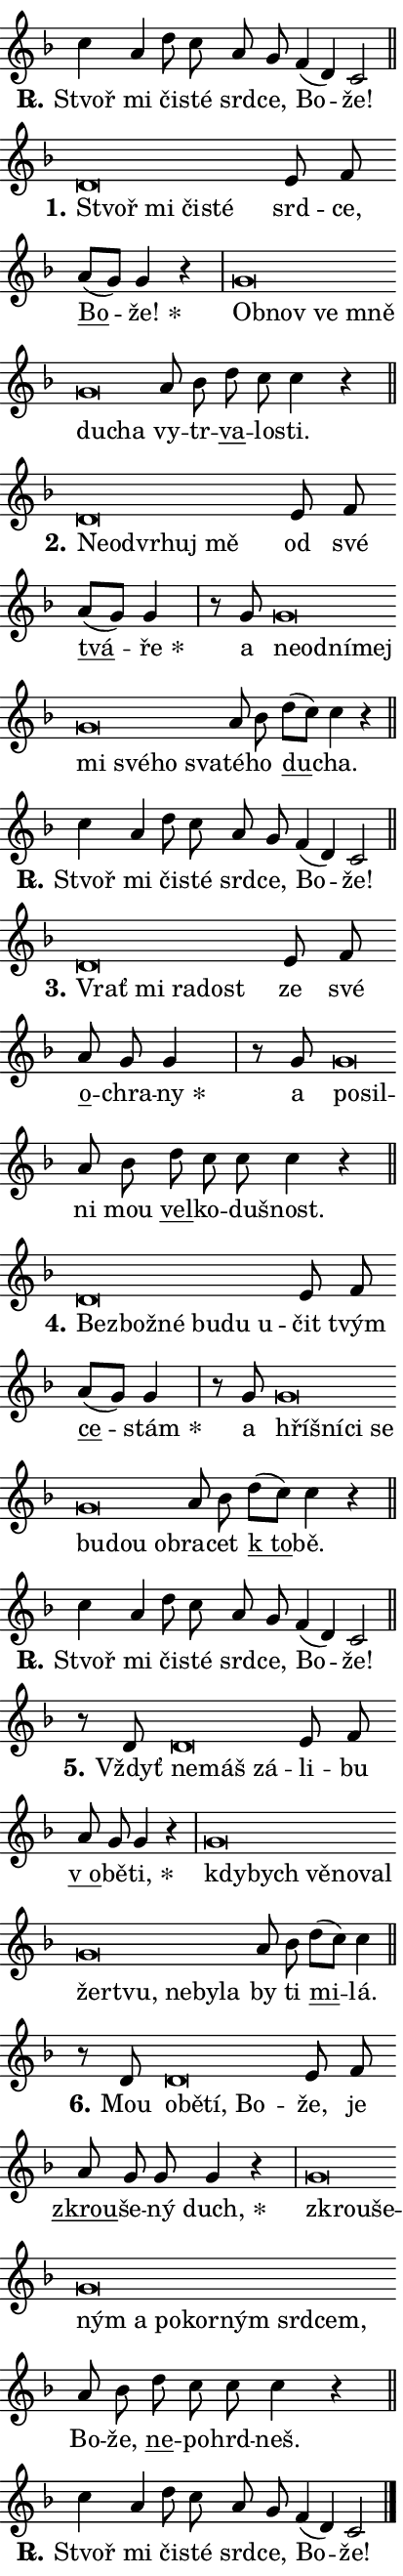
\version "2.24.0"
\header { tagline = "" }
\paper {
  indent = 0\cm
  top-margin = 0\cm
  right-margin = 0.13\cm % to fit lyric hyphens
  bottom-margin = 0\cm
  left-margin = 0\cm
  paper-width = 7\cm
  page-breaking = #ly:one-page-breaking
  system-system-spacing.basic-distance = #11
  score-system-spacing.basic-distance = #11
  ragged-last = ##f
}


%% Author: Thomas Morley
%% https://lists.gnu.org/archive/html/lilypond-user/2020-05/msg00002.html
#(define (line-position grob)
"Returns position of @var[grob} in current system:
   @code{'start}, if at first time-step
   @code{'end}, if at last time-step
   @code{'middle} otherwise
"
  (let* ((col (ly:item-get-column grob))
         (ln (ly:grob-object col 'left-neighbor))
         (rn (ly:grob-object col 'right-neighbor))
         (col-to-check-left (if (ly:grob? ln) ln col))
         (col-to-check-right (if (ly:grob? rn) rn col))
         (break-dir-left
           (and
             (ly:grob-property col-to-check-left 'non-musical #f)
             (ly:item-break-dir col-to-check-left)))
         (break-dir-right
           (and
             (ly:grob-property col-to-check-right 'non-musical #f)
             (ly:item-break-dir col-to-check-right))))
        (cond ((eqv? 1 break-dir-left) 'start)
              ((eqv? -1 break-dir-right) 'end)
              (else 'middle))))

#(define (tranparent-at-line-position vctor)
  (lambda (grob)
  "Relying on @code{line-position} select the relevant enry from @var{vctor}.
Used to determine transparency,"
    (case (line-position grob)
      ((end) (not (vector-ref vctor 0)))
      ((middle) (not (vector-ref vctor 1)))
      ((start) (not (vector-ref vctor 2))))))

noteHeadBreakVisibility =
#(define-music-function (break-visibility)(vector?)
"Makes @code{NoteHead}s transparent relying on @var{break-visibility}"
#{
  \override NoteHead.transparent =
    #(tranparent-at-line-position break-visibility)
#})

#(define delete-ledgers-for-transparent-note-heads
  (lambda (grob)
    "Reads whether a @code{NoteHead} is transparent.
If so this @code{NoteHead} is removed from @code{'note-heads} from
@var{grob}, which is supposed to be @code{LedgerLineSpanner}.
As a result ledgers are not printed for this @code{NoteHead}"
    (let* ((nhds-array (ly:grob-object grob 'note-heads))
           (nhds-list
             (if (ly:grob-array? nhds-array)
                 (ly:grob-array->list nhds-array)
                 '()))
           ;; Relies on the transparent-property being done before
           ;; Staff.LedgerLineSpanner.after-line-breaking is executed.
           ;; This is fragile ...
           (to-keep
             (remove
               (lambda (nhd)
                 (ly:grob-property nhd 'transparent #f))
               nhds-list)))
      ;; TODO find a better method to iterate over grob-arrays, similiar
      ;; to filter/remove etc for lists
      ;; For now rebuilt from scratch
      (set! (ly:grob-object grob 'note-heads)  '())
      (for-each
        (lambda (nhd)
          (ly:pointer-group-interface::add-grob grob 'note-heads nhd))
        to-keep))))

squashNotes = {
  \override NoteHead.X-extent = #'(-0.2 . 0.2)
  \override NoteHead.Y-extent = #'(-0.75 . 0)
  \override NoteHead.stencil =
    #(lambda (grob)
       (let ((pos (ly:grob-property grob 'staff-position)))
         (begin
           (if (< pos -7) (display "ERROR: Lower brevis then expected\n") (display "OK: Expected brevis position\n"))
           (if (<= pos -6) ly:text-interface::print ly:note-head::print))))
}
unSquashNotes = {
  \revert NoteHead.X-extent
  \revert NoteHead.Y-extent
  \revert NoteHead.stencil
}

hideNotes = \noteHeadBreakVisibility #begin-of-line-visible
unHideNotes = \noteHeadBreakVisibility #all-visible

% work-around for resetting accidentals
% https://lilypond.org/doc/v2.23/Documentation/notation/displaying-rhythms#unmetered-music
cadenzaMeasure = {
  \cadenzaOff
  \partial 1024 s1024
  \cadenzaOn
}

#(define-markup-command (accent layout props text) (markup?)
  "Underline accented syllable"
  (interpret-markup layout props
    #{\markup \override #'(offset . 4.3) \underline { #text }#}))

responsum = \markup \concat {
  "R" \hspace #-1.05 \path #0.1 #'((moveto 0 0.07) (lineto 0.9 0.8)) \hspace #0.05 "."
}

spaceSize = #0.6828661417322834 % exact space size for TeX Gyre Schola

\layout {
  \context {
    \Staff
    \remove "Time_signature_engraver"
    \override LedgerLineSpanner.after-line-breaking = #delete-ledgers-for-transparent-note-heads
  }
  \context {
    \Lyrics {
      \override LyricSpace.minimum-distance = \spaceSize
      \override LyricText.font-name = #"TeX Gyre Schola"
      \override LyricText.font-size = 1
      \override StanzaNumber.font-name = #"TeX Gyre Schola Bold"
      \override StanzaNumber.font-size = 1
    }
  }
  \context {
    \Score 
    \override NoteHead.text =
      #(lambda (grob) 
        (let ((pos (ly:grob-property grob 'staff-position)))
          #{\markup {
            \combine
              \halign #-0.55 \raise #(if (= pos -6) 0 0.5) \override #'(thickness . 2) \draw-line #'(3.2 . 0)
              \musicglyph "noteheads.sM1"
          }#}))
  }
}

% magnetic-lyrics.ily
%
%   written by
%     Jean Abou Samra <jean@abou-samra.fr>
%     Werner Lemberg <wl@gnu.org>
%
%   adapted by
%     Jiri Hon <jiri.hon@gmail.com>
%
% Version 2022-Apr-15

% https://www.mail-archive.com/lilypond-user@gnu.org/msg149350.html

#(define (Left_hyphen_pointer_engraver context)
   "Collect syllable-hyphen-syllable occurrences in lyrics and store
them in properties.  This engraver only looks to the left.  For
example, if the lyrics input is @code{foo -- bar}, it does the
following.

@itemize @bullet
@item
Set the @code{text} property of the @code{LyricHyphen} grob between
@q{foo} and @q{bar} to @code{foo}.

@item
Set the @code{left-hyphen} property of the @code{LyricText} grob with
text @q{foo} to the @code{LyricHyphen} grob between @q{foo} and
@q{bar}.
@end itemize

Use this auxiliary engraver in combination with the
@code{lyric-@/text::@/apply-@/magnetic-@/offset!} hook."
   (let ((hyphen #f)
         (text #f))
     (make-engraver
      (acknowledgers
       ((lyric-syllable-interface engraver grob source-engraver)
        (set! text grob)))
      (end-acknowledgers
       ((lyric-hyphen-interface engraver grob source-engraver)
        ;(when (not (grob::has-interface grob 'lyric-space-interface))
          (set! hyphen grob)));)
      ((stop-translation-timestep engraver)
       (when (and text hyphen)
         (ly:grob-set-object! text 'left-hyphen hyphen))
       (set! text #f)
       (set! hyphen #f)))))

#(define (lyric-text::apply-magnetic-offset! grob)
   "If the space between two syllables is less than the value in
property @code{LyricText@/.details@/.squash-threshold}, move the right
syllable to the left so that it gets concatenated with the left
syllable.

Use this function as a hook for
@code{LyricText@/.after-@/line-@/breaking} if the
@code{Left_@/hyphen_@/pointer_@/engraver} is active."
   (let ((hyphen (ly:grob-object grob 'left-hyphen #f)))
     (when hyphen
       (let ((left-text (ly:spanner-bound hyphen LEFT)))
         (when (grob::has-interface left-text 'lyric-syllable-interface)
           (let* ((common (ly:grob-common-refpoint grob left-text X))
                  (this-x-ext (ly:grob-extent grob common X))
                  (left-x-ext
                   (begin
                     ;; Trigger magnetism for left-text.
                     (ly:grob-property left-text 'after-line-breaking)
                     (ly:grob-extent left-text common X)))
                  ;; `delta` is the gap width between two syllables.
                  (delta (- (interval-start this-x-ext)
                            (interval-end left-x-ext)))
                  (details (ly:grob-property grob 'details))
                  (threshold (assoc-get 'squash-threshold details 0.2)))
             (when (< delta threshold)
               (let* (;; We have to manipulate the input text so that
                      ;; ligatures crossing syllable boundaries are not
                      ;; disabled.  For languages based on the Latin
                      ;; script this is essentially a beautification.
                      ;; However, for non-Western scripts it can be a
                      ;; necessity.
                      (lt (ly:grob-property left-text 'text))
                      (rt (ly:grob-property grob 'text))
                      (is-space (grob::has-interface hyphen 'lyric-space-interface))
                      (space (if is-space " " ""))
                      (extra-delta (if is-space spaceSize 0))
                      ;; Append new syllable.
                      (ltrt-space (if (and (string? lt) (string? rt))
                                (string-append lt space rt)
                                (make-concat-markup (list lt space rt))))
                      ;; Right-align `ltrt` to the right side.
                      (ltrt-space-markup (grob-interpret-markup
                               grob
                               (make-translate-markup
                                (cons (interval-length this-x-ext) 0)
                                (make-right-align-markup ltrt-space)))))
                 (begin
                   ;; Don't print `left-text`.
                   (ly:grob-set-property! left-text 'stencil #f)
                   ;; Set text and stencil (which holds all collected
                   ;; syllables so far) and shift it to the left.
                   (ly:grob-set-property! grob 'text ltrt-space)
                   (ly:grob-set-property! grob 'stencil ltrt-space-markup)
                   (ly:grob-translate-axis! grob (- (- delta extra-delta)) X))))))))))


#(define (lyric-hyphen::displace-bounds-first grob)
   ;; Make very sure this callback isn't triggered too early.
   (let ((left (ly:spanner-bound grob LEFT))
         (right (ly:spanner-bound grob RIGHT)))
     (ly:grob-property left 'after-line-breaking)
     (ly:grob-property right 'after-line-breaking)
     (ly:lyric-hyphen::print grob)))

squashThreshold = #0.4

\layout {
  \context {
    \Lyrics
    \consists #Left_hyphen_pointer_engraver
    \override LyricText.after-line-breaking =
      #lyric-text::apply-magnetic-offset!
    \override LyricHyphen.stencil = #lyric-hyphen::displace-bounds-first
    \override LyricText.details.squash-threshold = \squashThreshold
    \override LyricHyphen.minimum-distance = 0
    \override LyricHyphen.minimum-length = \squashThreshold
  }
}

squashText = \override LyricText.details.squash-threshold = 9999
unSquashText = \override LyricText.details.squash-threshold = \squashThreshold

leftText = \override LyricText.self-alignment-X = #LEFT
unLeftText = \revert LyricText.self-alignment-X

starOffset = #(lambda (grob) 
                (let ((x_offset (ly:self-alignment-interface::aligned-on-x-parent grob)))
                  (if (= x_offset 0) 0 (+ x_offset 1.2))))

star = #(define-music-function (syllable)(string?)
"Append star separator at the end of a syllable"
#{
  \once \override LyricText.X-offset = #starOffset
  \lyricmode { \markup {
    #syllable
    \override #'((font-name . "TeX Gyre Schola Bold")) \hspace #0.2 \lower #0.65 \larger "*"
  } }
#})

starAccent = #(define-music-function (syllable)(string?)
"Append star separator at the end of a syllable and make accent"
#{
  \once \override LyricText.X-offset = #starOffset
  \lyricmode { \markup {
    \accent #syllable
    \override #'((font-name . "TeX Gyre Schola Bold")) \hspace #0.2 \lower #0.65 \larger "*"
  } }
#})

breath = #(define-music-function (syllable)(string?)
"Append breathing indicator at the end of a syllable"
#{
  \lyricmode { \markup { #syllable "+" } }
#})

optionalBreath = #(define-music-function (syllable)(string?)
"Append optional breathing indicator at the end of a syllable"
#{
  \lyricmode { \markup { #syllable "(+)" } }
#})


\score {
    <<
        \new Voice = "melody" { \cadenzaOn \key f \major \relative { c''4 a d8 c a g \bar "" f4( d) c2 \cadenzaMeasure \bar "||" \break } }
        \new Lyrics \lyricsto "melody" { \lyricmode { \set stanza = \responsum
Stvoř mi či -- sté srd -- ce, Bo -- že! } }
    >>
    \layout {}
}

\score {
    <<
        \new Voice = "melody" { \cadenzaOn \key f \major \relative { \squashNotes d'\breve*1/16 \hideNotes \breve*1/16 \bar "" \breve*1/16 \breve*1/16 \bar "" \unHideNotes \unSquashNotes e8 f \bar "" a[( g)] g4 r \cadenzaMeasure \bar "|" \squashNotes g\breve*1/16 \hideNotes \breve*1/16 \bar "" \breve*1/16 \bar "" \breve*1/16 \bar "" \breve*1/16 \breve*1/16 \bar "" \unHideNotes \unSquashNotes a8 bes \bar "" d c c4 r \cadenzaMeasure \bar "||" \break } }
        \new Lyrics \lyricsto "melody" { \lyricmode { \set stanza = "1."
\leftText Stvoř \squashText mi či -- sté \unLeftText \unSquashText srd -- ce, \markup \accent Bo -- \star že! \leftText Ob -- \squashText nov ve mně du -- cha \unLeftText \unSquashText vy -- tr -- \markup \accent va -- lo -- sti. } }
    >>
    \layout {}
}

\score {
    <<
        \new Voice = "melody" { \cadenzaOn \key f \major \relative { \squashNotes d'\breve*1/16 \hideNotes \breve*1/16 \bar "" \breve*1/16 \bar "" \breve*1/16 \breve*1/16 \bar "" \unHideNotes \unSquashNotes e8 f \bar "" a[( g)] g4 \cadenzaMeasure \bar "|" r8 g \squashNotes g\breve*1/16 \hideNotes \breve*1/16 \bar "" \breve*1/16 \bar "" \breve*1/16 \bar "" \breve*1/16 \bar "" \breve*1/16 \bar "" \breve*1/16 \breve*1/16 \bar "" \unHideNotes \unSquashNotes a8 bes \bar "" d[( c)] c4 r \cadenzaMeasure \bar "||" \break } }
        \new Lyrics \lyricsto "melody" { \lyricmode { \set stanza = "2."
\leftText Ne -- \squashText od -- vr -- huj mě \unLeftText \unSquashText od své \markup \accent tvá -- \star ře a \leftText ne -- \squashText od -- ní -- mej mi své -- ho sva -- \unLeftText \unSquashText té -- ho \markup \accent du -- cha. } }
    >>
    \layout {}
}

\score {
    <<
        \new Voice = "melody" { \cadenzaOn \key f \major \relative { c''4 a d8 c a g \bar "" f4( d) c2 \cadenzaMeasure \bar "||" \break } }
        \new Lyrics \lyricsto "melody" { \lyricmode { \set stanza = \responsum
Stvoř mi či -- sté srd -- ce, Bo -- že! } }
    >>
    \layout {}
}

\score {
    <<
        \new Voice = "melody" { \cadenzaOn \key f \major \relative { \squashNotes d'\breve*1/16 \hideNotes \breve*1/16 \bar "" \breve*1/16 \breve*1/16 \bar "" \unHideNotes \unSquashNotes e8 f \bar "" a g g4 \cadenzaMeasure \bar "|" r8 g \squashNotes g\breve*1/16 \hideNotes \breve*1/16 \bar "" \unHideNotes \unSquashNotes a8 bes \bar "" d c c c4 r \cadenzaMeasure \bar "||" \break } }
        \new Lyrics \lyricsto "melody" { \lyricmode { \set stanza = "3."
\leftText Vrať \squashText mi ra -- dost \unLeftText \unSquashText ze své \markup \accent o -- chra -- \star ny a \leftText po -- \squashText sil -- \unLeftText \unSquashText ni mou \markup \accent vel -- ko -- du -- šnost. } }
    >>
    \layout {}
}

\score {
    <<
        \new Voice = "melody" { \cadenzaOn \key f \major \relative { \squashNotes d'\breve*1/16 \hideNotes \breve*1/16 \bar "" \breve*1/16 \bar "" \breve*1/16 \bar "" \breve*1/16 \breve*1/16 \bar "" \unHideNotes \unSquashNotes e8 f \bar "" a[( g)] g4 \cadenzaMeasure \bar "|" r8 g \squashNotes g\breve*1/16 \hideNotes \breve*1/16 \bar "" \breve*1/16 \bar "" \breve*1/16 \bar "" \breve*1/16 \bar "" \breve*1/16 \breve*1/16 \bar "" \unHideNotes \unSquashNotes a8 bes \bar "" d[( c)] c4 r \cadenzaMeasure \bar "||" \break } }
        \new Lyrics \lyricsto "melody" { \lyricmode { \set stanza = "4."
\leftText Bez -- \squashText bož -- né bu -- du u -- \unLeftText \unSquashText čit tvým \markup \accent ce -- \star stám a \leftText hří -- \squashText šní -- ci se bu -- dou ob -- \unLeftText \unSquashText ra -- cet \markup \accent "k to" -- bě. } }
    >>
    \layout {}
}

\score {
    <<
        \new Voice = "melody" { \cadenzaOn \key f \major \relative { c''4 a d8 c a g \bar "" f4( d) c2 \cadenzaMeasure \bar "||" \break } }
        \new Lyrics \lyricsto "melody" { \lyricmode { \set stanza = \responsum
Stvoř mi či -- sté srd -- ce, Bo -- že! } }
    >>
    \layout {}
}

\score {
    <<
        \new Voice = "melody" { \cadenzaOn \key f \major \relative { r8 d' \squashNotes d\breve*1/16 \hideNotes \breve*1/16 \breve*1/16 \bar "" \unHideNotes \unSquashNotes e8 f \bar "" a g g4 r \cadenzaMeasure \bar "|" \squashNotes g\breve*1/16 \hideNotes \breve*1/16 \bar "" \breve*1/16 \bar "" \breve*1/16 \bar "" \breve*1/16 \bar "" \breve*1/16 \bar "" \breve*1/16 \bar "" \breve*1/16 \bar "" \breve*1/16 \breve*1/16 \bar "" \unHideNotes \unSquashNotes a8 bes \bar "" d[( c)] c4 \cadenzaMeasure \bar "||" \break } }
        \new Lyrics \lyricsto "melody" { \lyricmode { \set stanza = "5."
Vždyť \leftText ne -- \squashText máš zá -- \unLeftText \unSquashText li -- bu \markup \accent "v o" -- bě -- \star ti, \leftText kdy -- \squashText bych vě -- no -- val žer -- tvu, ne -- by -- la \unLeftText \unSquashText by ti \markup \accent mi -- lá. } }
    >>
    \layout {}
}

\score {
    <<
        \new Voice = "melody" { \cadenzaOn \key f \major \relative { r8 d' \squashNotes d\breve*1/16 \hideNotes \breve*1/16 \bar "" \breve*1/16 \breve*1/16 \bar "" \unHideNotes \unSquashNotes e8 f \bar "" a g g g4 r \cadenzaMeasure \bar "|" \squashNotes g\breve*1/16 \hideNotes \breve*1/16 \bar "" \breve*1/16 \bar "" \breve*1/16 \bar "" \breve*1/16 \bar "" \breve*1/16 \bar "" \breve*1/16 \bar "" \breve*1/16 \breve*1/16 \bar "" \unHideNotes \unSquashNotes a8 bes \bar "" d c c c4 r \cadenzaMeasure \bar "||" \break } }
        \new Lyrics \lyricsto "melody" { \lyricmode { \set stanza = "6."
Mou \leftText o -- \squashText bě -- tí, Bo -- \unLeftText \unSquashText že, je \markup \accent zkrou -- še -- ný \star duch, \leftText zkrou -- \squashText še -- ným a po -- kor -- ným srd -- cem, \unLeftText \unSquashText Bo -- že, \markup \accent ne -- po -- hrd -- neš. } }
    >>
    \layout {}
}

\score {
    <<
        \new Voice = "melody" { \cadenzaOn \key f \major \relative { c''4 a d8 c a g \bar "" f4( d) c2 \cadenzaMeasure \bar "||" \break } \bar "|." }
        \new Lyrics \lyricsto "melody" { \lyricmode { \set stanza = \responsum
Stvoř mi či -- sté srd -- ce, Bo -- že! } }
    >>
    \layout {}
}
